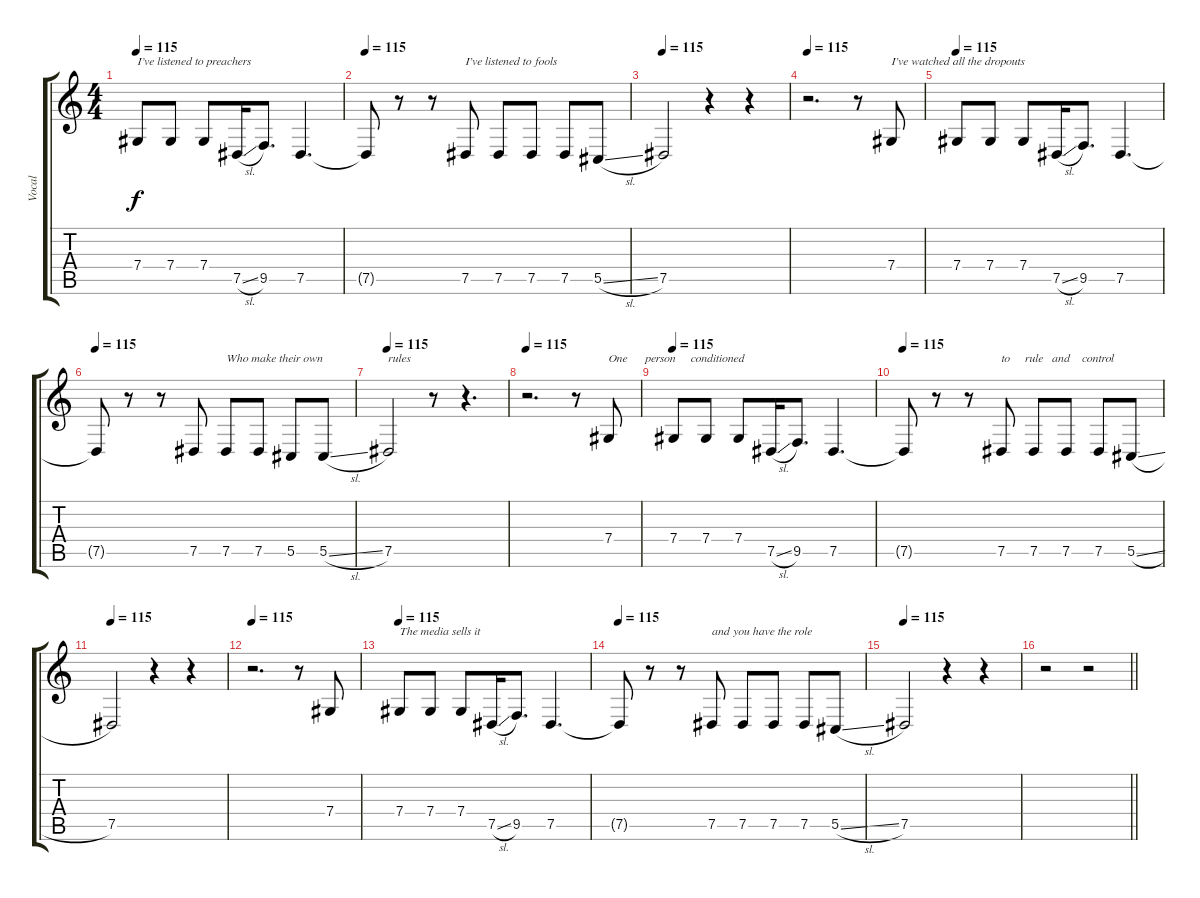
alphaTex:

\track ("Vocal" "Vocal") {instrument lead2sawtooth}
\staff {score tabs}
\tuning (Eb4 Bb3 Gb3 Db3 Ab2 Eb2) {hide}
\ts (4 4)
\tempo 115
\clef g2
\ks c
7.4.8{txt "I’ve listened to preachers" dy f} 7.4.8 7.4.8 7.5{sl}.16 9.5.8{d} 7.5.4{d} |
\tempo 115
7.5{t}.8 r.8 r.8 7.5.8{txt "I’ve listened to fools"} 7.5.8 7.5.8 7.5.8 5.5{sl}.8 |
\tempo 115
7.5.2 r.4 r.4 |
\tempo 115
r.2{d} r.8 7.4.8{txt "I’ve watched all the dropouts"} |
\tempo 115
7.4.8 7.4.8 7.4.8 7.5{sl}.16 9.5.8{d} 7.5.4{d} |
\tempo 115
7.5{t}.8 r.8 r.8 7.5.8 7.5.8{txt "Who make their own "} 7.5.8 5.5.8 5.5{sl}.8 |
\tempo 115
7.5.2{txt "rules"} r.8 r.4{d} |
\tempo 115
r.2{d} r.8 7.4.8{txt "One      person     conditioned "} |
\tempo 115
7.4.8 7.4.8 7.4.8 7.5{sl}.16 9.5.8{d} 7.5.4{d} |
\tempo 115
7.5{t}.8 r.8 r.8 7.5.8{txt "to     rule   and    control"} 7.5.8 7.5.8 7.5.8 5.5{sl}.8 |
\tempo 115
7.5.2 r.4 r.4 |
\tempo 115
r.2{d} r.8 7.4.8 |
\tempo 115
7.4.8{txt "The media sells it"} 7.4.8 7.4.8 7.5{sl}.16 9.5.8{d} 7.5.4{d} |
\tempo 115
7.5{t}.8 r.8 r.8 7.5.8{txt "and you have the role"} 7.5.8 7.5.8 7.5.8 5.5{sl}.8 |
\tempo 115
7.5.2 r.4 r.4 |
\barLineRight lightlight
r.2 r.2
